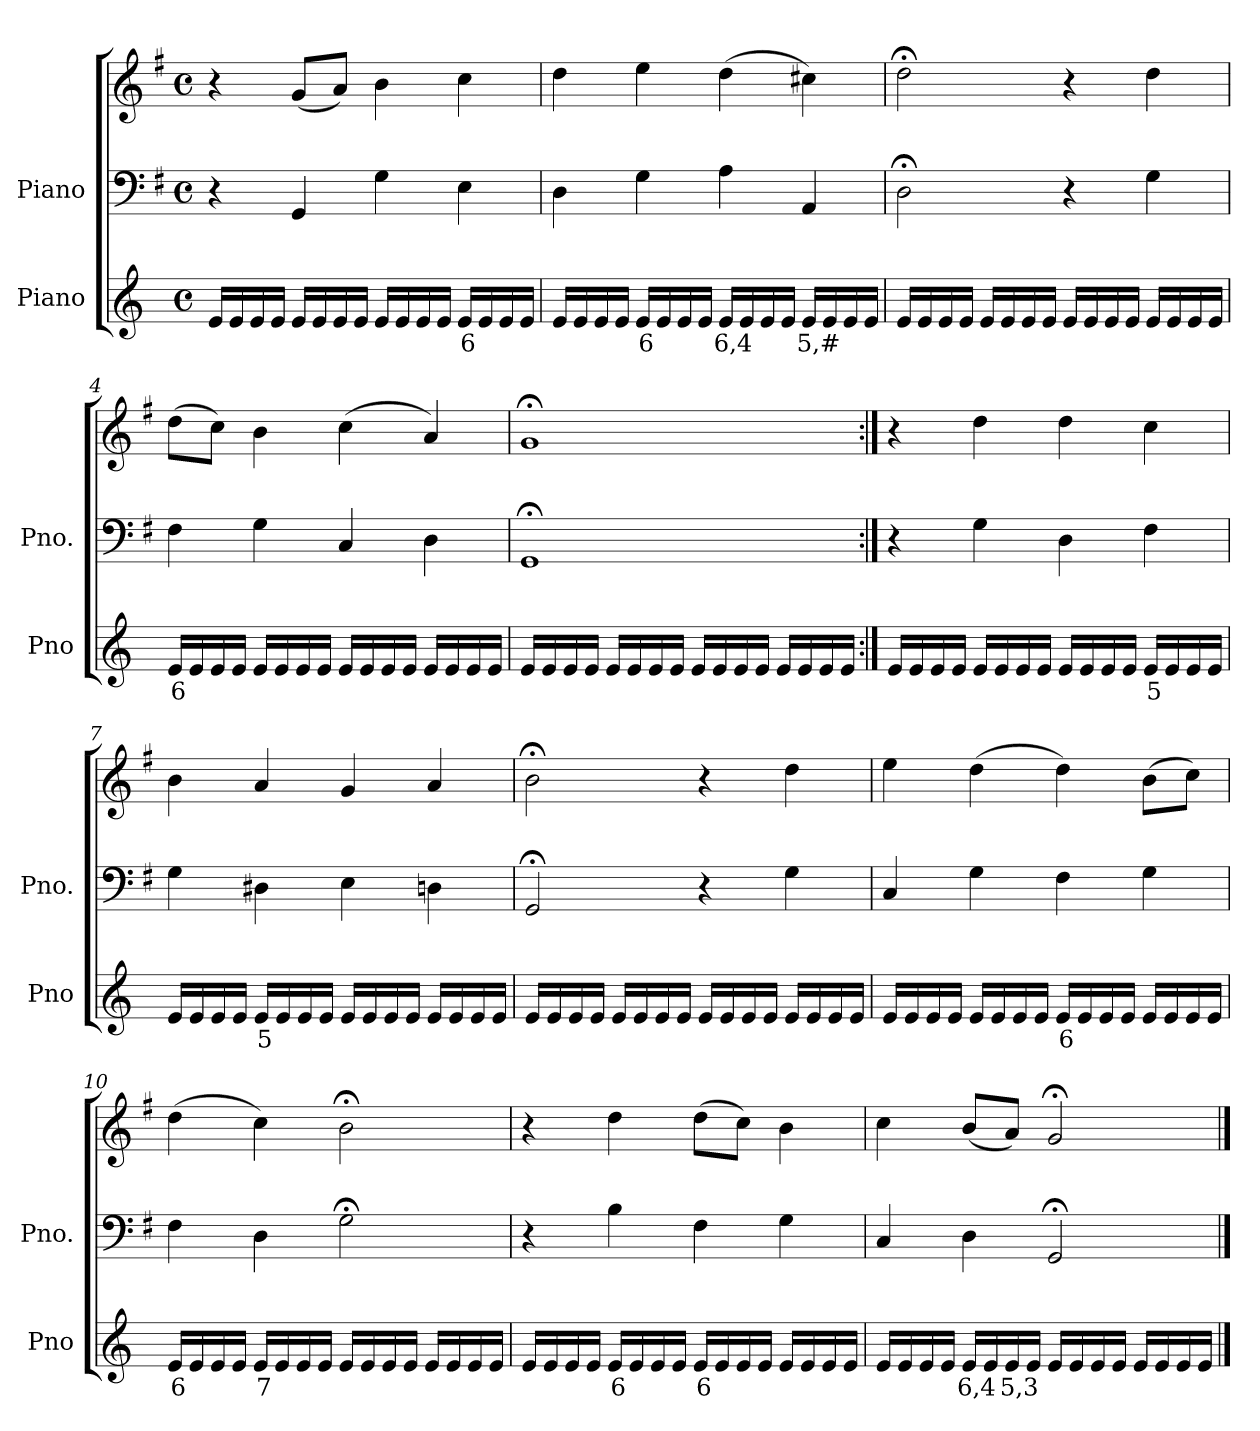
**kern	**text	**kern	**kern
*part2	*part2	*part1	*part1
*staff3	*staff3	*staff2	*staff1
*I"Piano	*	*I"Piano	*
*I'Pno	*	*I'Pno.	*
*clefG2	*	*clefF4	*clefG2
*k[]	*	*k[f#]	*k[f#]
*M4/4	*	*M4/4	*M4/4
*met(c)	*	*met(c)	*met(c)
=1	=1	=1	=1
16e/LL	.	4r	4r
16e/	.	.	.
16e/	.	.	.
16e/JJ	.	.	.
16e/LL	.	4GG/	(<8g/L
16e/	.	.	.
16e/	.	.	8a/J)
16e/JJ	.	.	.
16e/LL	.	4G\	4b\
16e/	.	.	.
16e/	.	.	.
16e/JJ	.	.	.
!	!LO:LY:b	!	!
16e/LL	6	4E\	4cc\
16e/	.	.	.
16e/	.	.	.
16e/JJ	.	.	.
=2	=2	=2	=2
16e/LL	.	4D\	4dd\
16e/	.	.	.
16e/	.	.	.
16e/JJ	.	.	.
!	!LO:LY:b	!	!
16e/LL	6	4G\	4ee\
16e/	.	.	.
16e/	.	.	.
16e/JJ	.	.	.
!	!LO:LY:b	!	!
16e/LL	6,4	4A\	(>4dd\
16e/	.	.	.
16e/	.	.	.
16e/JJ	.	.	.
!	!LO:LY:b	!	!
16e/LL	5,#	4AA/	4cc#X\)
16e/	.	.	.
16e/	.	.	.
16e/JJ	.	.	.
=3	=3	=3	=3
16e/LL	.	2D;<\	2dd;<\
16e/	.	.	.
16e/	.	.	.
16e/JJ	.	.	.
16e/LL	.	.	.
16e/	.	.	.
16e/	.	.	.
16e/JJ	.	.	.
16e/LL	.	4r	4r
16e/	.	.	.
16e/	.	.	.
16e/JJ	.	.	.
16e/LL	.	4G\	4dd\
16e/	.	.	.
16e/	.	.	.
16e/JJ	.	.	.
=4	=4	=4	=4
!	!LO:LY:b	!	!
16e/LL	6	4F#\	(>8dd\L
16e/	.	.	.
16e/	.	.	8cc\J)
16e/JJ	.	.	.
16e/LL	.	4G\	4b\
16e/	.	.	.
16e/	.	.	.
16e/JJ	.	.	.
16e/LL	.	4C/	(>4cc\
16e/	.	.	.
16e/	.	.	.
16e/JJ	.	.	.
16e/LL	.	4D\	4a/)
16e/	.	.	.
16e/	.	.	.
16e/JJ	.	.	.
=5	=5	=5	=5
16e/LL	.	1GG;<	1g;<
16e/	.	.	.
16e/	.	.	.
16e/JJ	.	.	.
16e/LL	.	.	.
16e/	.	.	.
16e/	.	.	.
16e/JJ	.	.	.
16e/LL	.	.	.
16e/	.	.	.
16e/	.	.	.
16e/JJ	.	.	.
16e/LL	.	.	.
16e/	.	.	.
16e/	.	.	.
16e/JJ	.	.	.
=6:|!	=6:|!	=6:|!	=6:|!
16e/LL	.	4r	4r
16e/	.	.	.
16e/	.	.	.
16e/JJ	.	.	.
16e/LL	.	4G\	4dd\
16e/	.	.	.
16e/	.	.	.
16e/JJ	.	.	.
16e/LL	.	4D\	4dd\
16e/	.	.	.
16e/	.	.	.
16e/JJ	.	.	.
!	!LO:LY:b	!	!
16e/LL	5	4F#\	4cc\
16e/	.	.	.
16e/	.	.	.
16e/JJ	.	.	.
=7	=7	=7	=7
16e/LL	.	4G\	4b\
16e/	.	.	.
16e/	.	.	.
16e/JJ	.	.	.
!	!LO:LY:b	!	!
16e/LL	5	4D#X\	4a/
16e/	.	.	.
16e/	.	.	.
16e/JJ	.	.	.
16e/LL	.	4E\	4g/
16e/	.	.	.
16e/	.	.	.
16e/JJ	.	.	.
16e/LL	.	4Dn\	4a/
16e/	.	.	.
16e/	.	.	.
16e/JJ	.	.	.
=8	=8	=8	=8
16e/LL	.	2GG;</	2b;<\
16e/	.	.	.
16e/	.	.	.
16e/JJ	.	.	.
16e/LL	.	.	.
16e/	.	.	.
16e/	.	.	.
16e/JJ	.	.	.
16e/LL	.	4r	4r
16e/	.	.	.
16e/	.	.	.
16e/JJ	.	.	.
16e/LL	.	4G\	4dd\
16e/	.	.	.
16e/	.	.	.
16e/JJ	.	.	.
=9	=9	=9	=9
16e/LL	.	4C/	4ee\
16e/	.	.	.
16e/	.	.	.
16e/JJ	.	.	.
16e/LL	.	4G\	(>4dd\
16e/	.	.	.
16e/	.	.	.
16e/JJ	.	.	.
!	!LO:LY:b	!	!
16e/LL	6	4F#\	4dd\)
16e/	.	.	.
16e/	.	.	.
16e/JJ	.	.	.
16e/LL	.	4G\	(>8b\L
16e/	.	.	.
16e/	.	.	8cc\J)
16e/JJ	.	.	.
=10	=10	=10	=10
!	!LO:LY:b	!	!
16e/LL	6	4F#\	(>4dd\
16e/	.	.	.
16e/	.	.	.
16e/JJ	.	.	.
!	!LO:LY:b	!	!
16e/LL	7	4D\	4cc\)
16e/	.	.	.
16e/	.	.	.
16e/JJ	.	.	.
16e/LL	.	2G;<\	2b;<\
16e/	.	.	.
16e/	.	.	.
16e/JJ	.	.	.
16e/LL	.	.	.
16e/	.	.	.
16e/	.	.	.
16e/JJ	.	.	.
=11	=11	=11	=11
16e/LL	.	4r	4r
16e/	.	.	.
16e/	.	.	.
16e/JJ	.	.	.
!	!LO:LY:b	!	!
16e/LL	6	4B\	4dd\
16e/	.	.	.
16e/	.	.	.
16e/JJ	.	.	.
!	!LO:LY:b	!	!
16e/LL	6	4F#\	(>8dd\L
16e/	.	.	.
16e/	.	.	8cc\J)
16e/JJ	.	.	.
16e/LL	.	4G\	4b\
16e/	.	.	.
16e/	.	.	.
16e/JJ	.	.	.
=12	=12	=12	=12
16e/LL	.	4C/	4cc\
16e/	.	.	.
16e/	.	.	.
16e/JJ	.	.	.
!	!LO:LY:b	!	!
16e/LL	6,4	4D\	(<8b/L
16e/	.	.	.
!	!LO:LY:b	!	!
16e/	5,3	.	8a/J)
16e/JJ	.	.	.
16e/LL	.	2GG;</	2g;</
16e/	.	.	.
16e/	.	.	.
16e/JJ	.	.	.
16e/LL	.	.	.
16e/	.	.	.
16e/	.	.	.
16e/JJ	.	.	.
==	==	==	==
*-	*-	*-	*-
